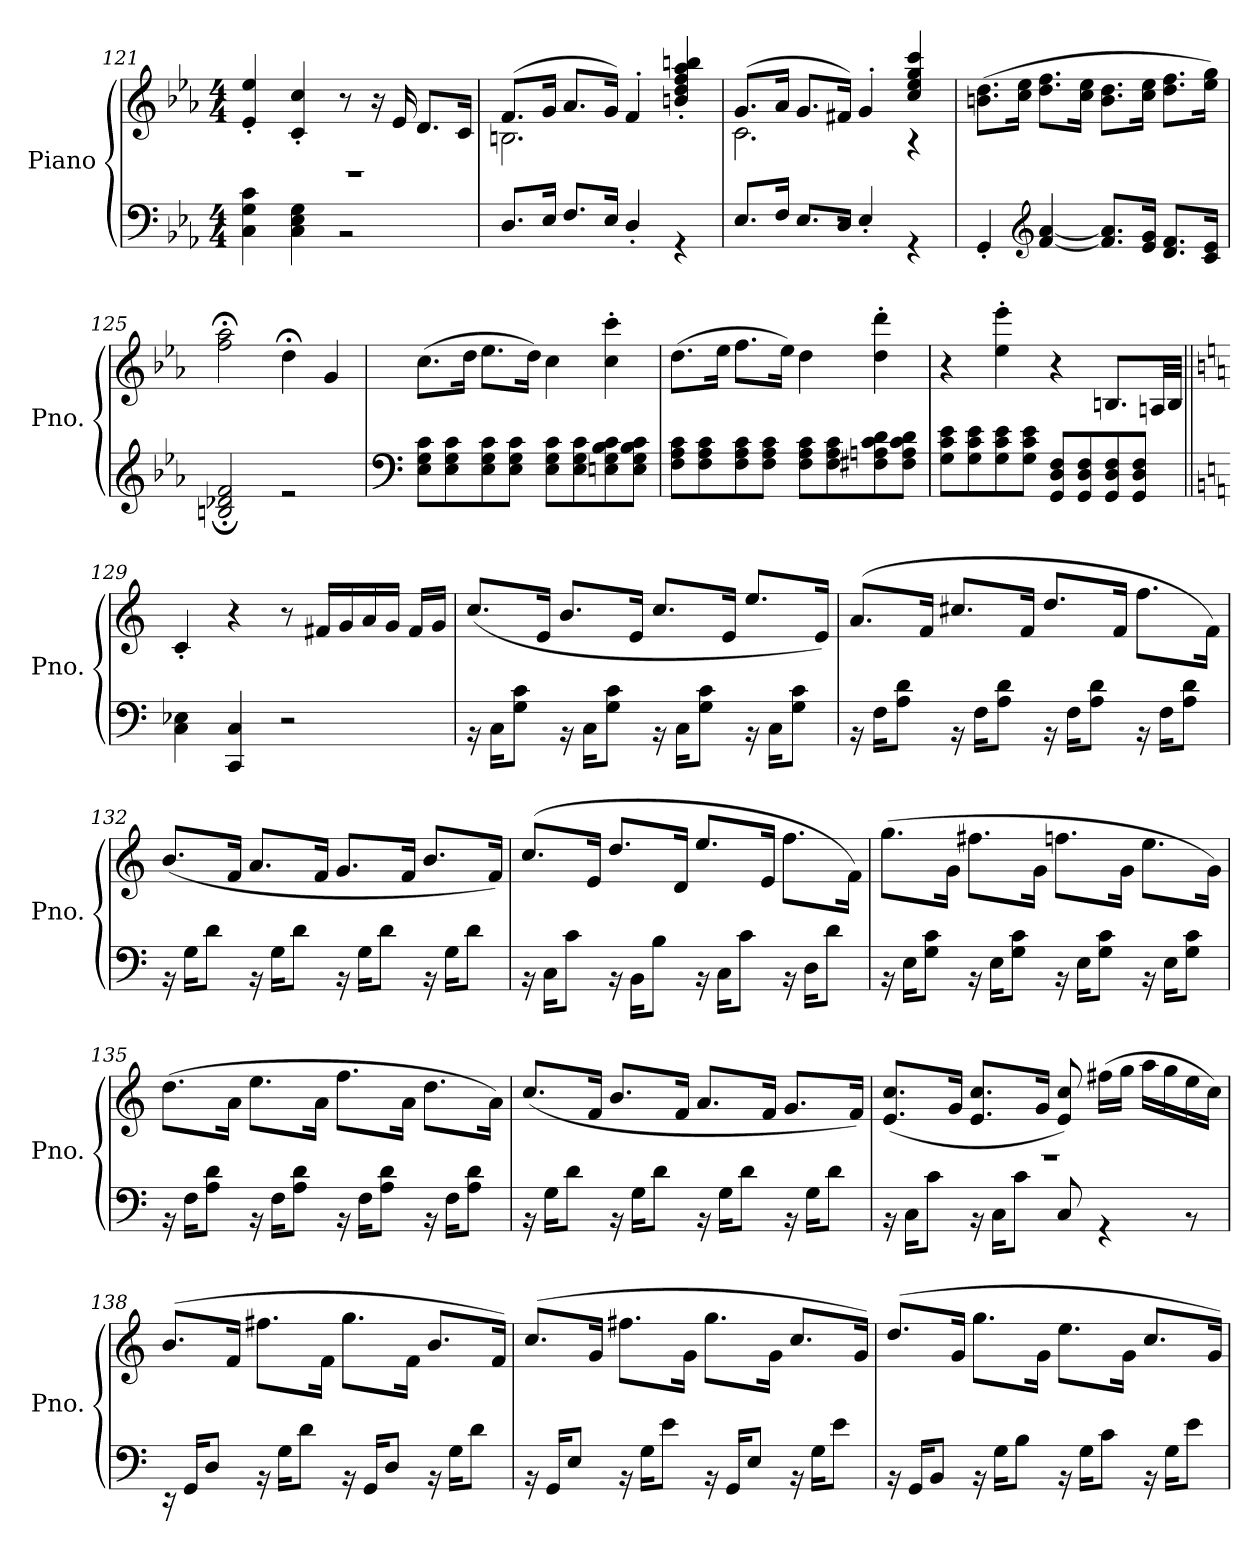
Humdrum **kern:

**kern	**kern
*part1	*part1
*staff2	*staff1
*I"Piano	*
*I'Pno.	*
*clefF4	*clefG2
*k[b-e-a-]	*k[b-e-a-]
*c:	*c:
*M4/4	*M4/4
=121	=121
*^	*
1r	4C\ 4G\ 4c\	4e-/' 4ee-/'
.	4C\ 4E-\ 4G\	4c/' 4cc/'
.	2r	8r
.	.	16r
.	.	16e-/
.	.	8.d/L
.	.	16c/Jk
=122	=122	=122
*	*^	*^
1ryy	8.D/L	2.ryy	(>8.f/L	2.Bn\
.	16E-/Jk	.	16g/Jk	.
.	8.F/L	.	8.a-/L	.
.	16E-/Jk	.	16g/Jk)	.
.	4D'/	.	4f'/	.
.	4r	4ryy	4bn/' 4dd/' 4ff/' 4aa-/' 4bbn/'	4ryy
*	*v	*v	*	*
=123	=123	=123	=123
*	*	*	*^
1ryy	8.E-/L	(>8.g/L	2.c\	2.ryy
.	16F/Jk	16a-/Jk	.	.
.	8.E-/L	8.g/L	.	.
.	16D/Jk	16f#X/Jk)	.	.
.	4E-'/	4g'/	.	.
.	4r	4cc/ 4ee-/ 4gg/ 4ccc/	4r	4ryy
*	*	*v	*v	*v
=124	=124	=124
1ryy	4GG'/	(>8.bn\ 8.dd\L
.	.	16cc\ 16ee-\Jk
*clefG2	*	*
.	[4f/ [4a-/	8.dd\ 8.ff\L
.	.	16cc\ 16ee-\Jk
.	8.f/] 8.a-/]L	8.b\ 8.dd\L
.	16e-/ 16g/Jk	16cc\ 16ee-\Jk
.	8.d/ 8.f/L	8.dd\ 8.ff\L
.	16c/ 16e-/Jk	16ee-\ 16gg\Jk)
=125	=125	=125
1ryy	2Bn/;< 2d-X/;< 2f/;<	2ff\;< 2aa-\;<
.	2r	4dd;<\
.	.	4g/
=126	=126	=126
*clefF4	*	*
1ryy	8E-\ 8G\ 8c\L	(>8.cc\L
.	8E-\ 8G\ 8c\	.
.	.	16dd\Jk
.	8E-\ 8G\ 8c\	8.ee-\L
.	8E-\ 8G\ 8c\J	.
.	.	16dd\Jk)
.	8E-\ 8G\ 8c\L	4cc\
.	8E-\ 8G\ 8c\	.
.	8En\ 8G\ 8B-\ 8c\	4cc\' 4ccc\'
.	8E\ 8G\ 8B-\ 8c\J	.
=127	=127	=127
1ryy	8F\ 8A-\ 8c\L	(>8.dd\L
.	8F\ 8A-\ 8c\	.
.	.	16ee-\Jk
.	8F\ 8A-\ 8c\	8.ff\L
.	8F\ 8A-\ 8c\J	.
.	.	16ee-\Jk)
.	8F\ 8A-\ 8c\L	4dd\
.	8F\ 8A-\ 8c\	.
.	8F#X\ 8An\ 8c\ 8d\	4dd\' 4ddd\'
.	8F#\ 8A\ 8c\ 8d\J	.
=128	=128	=128
1ryy	8G\ 8c\ 8e-\L	4r
.	8G\ 8c\ 8e-\	.
.	8G\ 8c\ 8e-\	4ee-\' 4eee-\'
.	8G\ 8c\ 8e-\J	.
.	8GG/ 8D/ 8F/L	4r
.	8GG/ 8D/ 8F/	.
.	8GG/ 8D/ 8F/	8.Bn/L
.	8GG/ 8D/ 8F/J	.
.	.	32An/LL
.	.	32B/JJJ
=129||	=129||	=129||
*k[]	*	*k[]
*C:	*	*C:
2ryy	4C\ 4E-X\	4c'/
.	4CC/ 4C/	4r
8ryy	2r	8r
4ryy	.	16f#X/LL
.	.	16g/
.	.	16a/
.	.	16g/JJ
8ryy	.	16f#/LL
.	.	16g/JJ
=130	=130	=130
*k[]	*	*k[]
1ryy	16r	(<8.cc/L
.	16C\KL	.
.	8G\ 8c\J	.
.	.	16e/Jk
.	16r	8.b/L
.	16C\KL	.
.	8G\ 8c\J	.
.	.	16e/Jk
.	16r	8.cc/L
.	16C\KL	.
.	8G\ 8c\J	.
.	.	16e/Jk
.	16r	8.ee/L
.	16C\KL	.
.	8G\ 8c\J	.
.	.	16e/Jk)
=131	=131	=131
1ryy	16r	(>8.a/L
.	16F\KL	.
.	8A\ 8d\J	.
.	.	16f/Jk
.	16r	8.cc#X/L
.	16F\KL	.
.	8A\ 8d\J	.
.	.	16f/Jk
.	16r	8.dd/L
.	16F\KL	.
.	8A\ 8d\J	.
.	.	16f/Jk
.	16r	8.ff\L
.	16F\KL	.
.	8A\ 8d\J	.
.	.	16f\Jk)
=132	=132	=132
1ryy	16r	(<8.b/L
.	16G\KL	.
.	8d\J	.
.	.	16f/Jk
.	16r	8.a/L
.	16G\KL	.
.	8d\J	.
.	.	16f/Jk
.	16r	8.g/L
.	16G\KL	.
.	8d\J	.
.	.	16f/Jk
.	16r	8.b/L
.	16G\KL	.
.	8d\J	.
.	.	16f/Jk)
=133	=133	=133
1ryy	16r	(>8.cc/L
.	16C\KL	.
.	8c\J	.
.	.	16e/Jk
.	16r	8.dd/L
.	16BB\KL	.
.	8B\J	.
.	.	16d/Jk
.	16r	8.ee/L
.	16C\KL	.
.	8c\J	.
.	.	16e/Jk
.	16r	8.ff\L
.	16D\KL	.
.	8d\J	.
.	.	16f\Jk)
=134	=134	=134
1ryy	16r	(>8.gg\L
.	16E\KL	.
.	8G\ 8c\J	.
.	.	16g\Jk
.	16r	8.ff#X\L
.	16E\KL	.
.	8G\ 8c\J	.
.	.	16g\Jk
.	16r	8.ffn\L
.	16E\KL	.
.	8G\ 8c\J	.
.	.	16g\Jk
.	16r	8.ee\L
.	16E\KL	.
.	8G\ 8c\J	.
.	.	16g\Jk)
=135	=135	=135
1ryy	16r	(>8.dd\L
.	16F\KL	.
.	8A\ 8d\J	.
.	.	16a\Jk
.	16r	8.ee\L
.	16F\KL	.
.	8A\ 8d\J	.
.	.	16a\Jk
.	16r	8.ff\L
.	16F\KL	.
.	8A\ 8d\J	.
.	.	16a\Jk
.	16r	8.dd\L
.	16F\KL	.
.	8A\ 8d\J	.
.	.	16a\Jk)
=136	=136	=136
1ryy	16r	(<8.cc/L
.	16G\KL	.
.	8d\J	.
.	.	16f/Jk
.	16r	8.b/L
.	16G\KL	.
.	8d\J	.
.	.	16f/Jk
.	16r	8.a/L
.	16G\KL	.
.	8d\J	.
.	.	16f/Jk
.	16r	8.g/L
.	16G\KL	.
.	8d\J	.
.	.	16f/Jk)
=137	=137	=137
1r	16r	(<8.e/ 8.cc/L
.	16C\KL	.
.	8c\J	.
.	.	16g/Jk
.	16r	8.e/ 8.cc/L
.	16C\KL	.
.	8c\J	.
.	.	16g/Jk
.	8C/	8e/ 8cc/)
.	4r	(>16ff#X\LL
.	.	16gg\JJ
.	.	16aa\LL
.	.	16gg\
.	8r	16ee\
.	.	16cc\JJ)
=138	=138	=138
1ryy	16r	(>8.b/L
.	16GG/KL	.
.	8D/J	.
.	.	16f/Jk
.	16r	8.ff#X\L
.	16G\KL	.
.	8d\J	.
.	.	16f\Jk
.	16r	8.gg\L
.	16GG/KL	.
.	8D/J	.
.	.	16f\Jk
.	16r	8.b/L
.	16G\KL	.
.	8d\J	.
.	.	16f/Jk)
=139	=139	=139
1ryy	16r	(>8.cc/L
.	16GG/KL	.
.	8E/J	.
.	.	16g/Jk
.	16r	8.ff#X\L
.	16G\KL	.
.	8e\J	.
.	.	16g\Jk
.	16r	8.gg\L
.	16GG/KL	.
.	8E/J	.
.	.	16g\Jk
.	16r	8.cc/L
.	16G\KL	.
.	8e\J	.
.	.	16g/Jk)
=140	=140	=140
1ryy	16r	(>8.dd/L
.	16GG/KL	.
.	8BB/J	.
.	.	16g/Jk
.	16r	8.gg\L
.	16G\KL	.
.	8B\J	.
.	.	16g\Jk
.	16r	8.ee\L
.	16G\KL	.
.	8c\J	.
.	.	16g\Jk
.	16r	8.cc/L
.	16G\KL	.
.	8e\J	.
.	.	16g/Jk)
*v	*v	*
=	=
*-	*-
